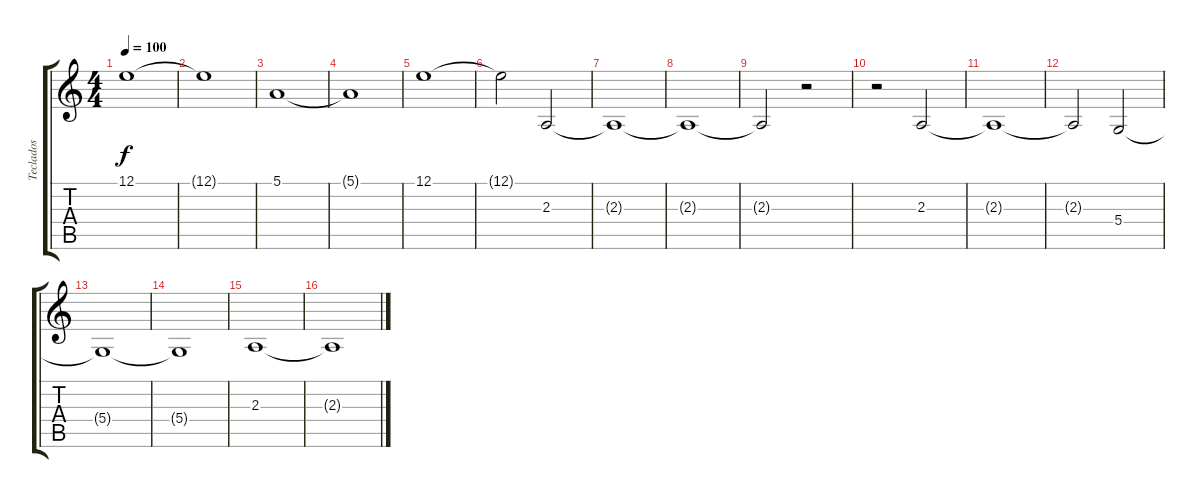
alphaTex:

\track ("Teclados" "Teclados") {instrument synthstrings1}
\staff {score tabs}
\tuning (E4 B3 G3 D3 A2 E2) {hide}
\ts (4 4)
\tempo 100
\clef g2
\ks c
12.1.1{dy f} |
12.1{t}.1 |
5.1.1 |
5.1{t}.1 |
12.1.1 |
12.1{t}.2 2.3.2 |
2.3{t}.1 |
2.3{t}.1 |
2.3{t}.2 r.2 |
r.2 2.3.2 |
2.3{t}.1 |
2.3{t}.2 5.4.2 |
5.4{t}.1 |
5.4{t}.1 |
2.3.1 |
2.3{t}.1
